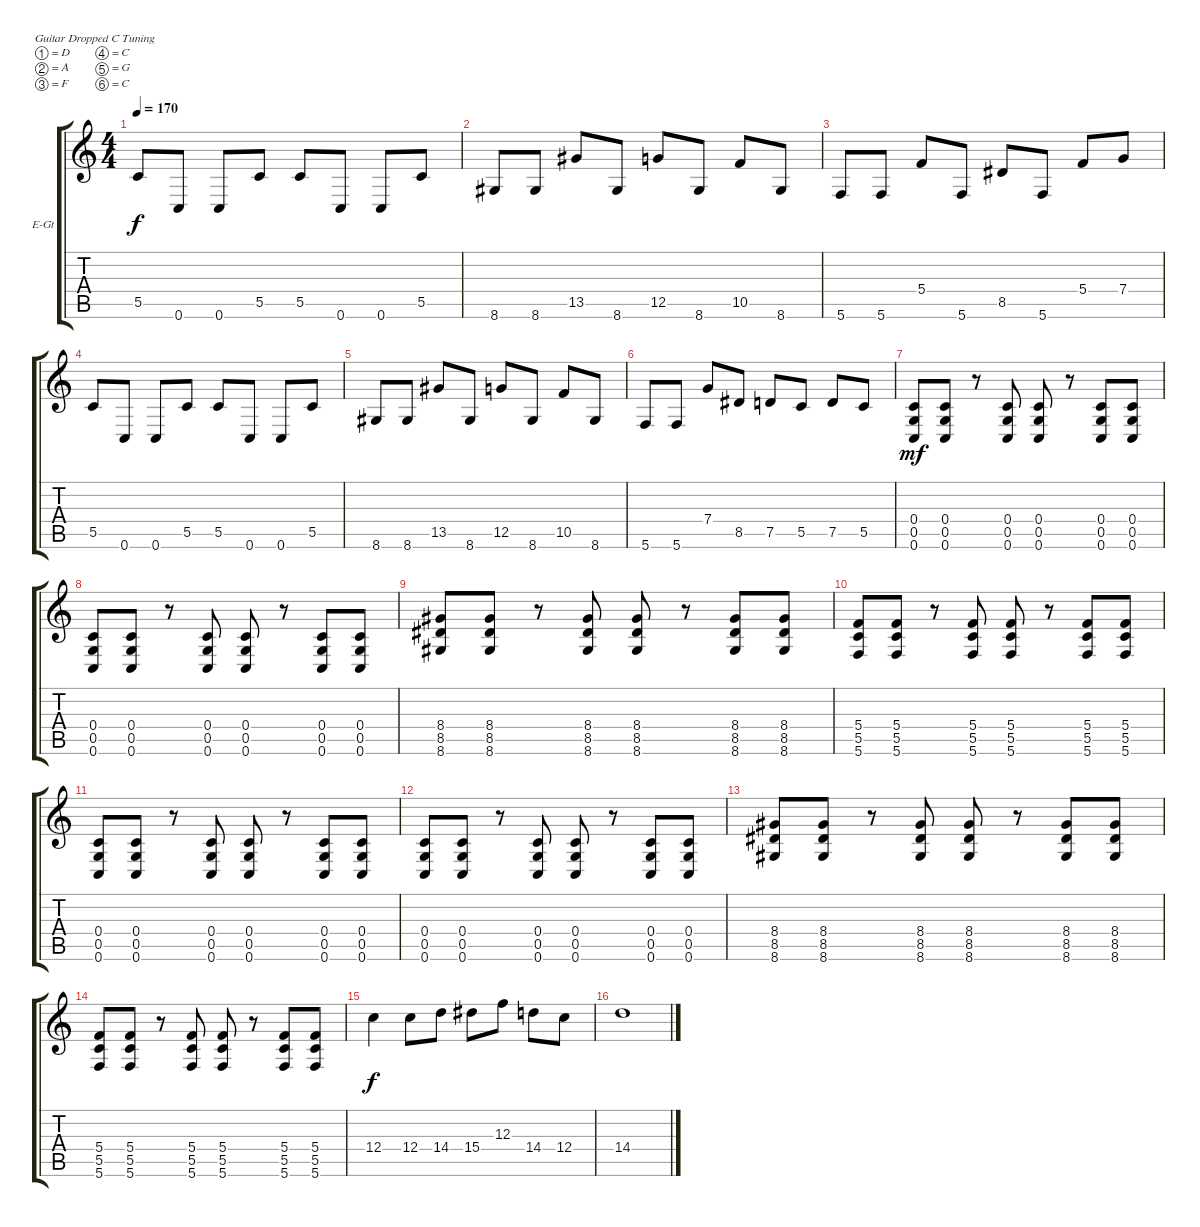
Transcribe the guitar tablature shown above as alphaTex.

\bracketExtendMode groupsimilarinstruments
\firstSystemTrackNameOrientation horizontal
\otherSystemsTrackNameOrientation horizontal
\track ("Mark" "E-Gt") {instrument distortionguitar}
\staff {score tabs}
\tuning (D4 A3 F3 C3 G2 C2)
\ts (4 4)
\tempo 170
\clef g2
\scale
0.333333
\ks c
5.5.8{dy f} 0.6.8 0.6.8 5.5.8 5.5.8 0.6.8 0.6.8 5.5.8 |
\scale
0.333333 8.6.8 8.6.8 13.5.8 8.6.8 12.5.8 8.6.8 10.5.8 8.6.8 |
\scale
0.333333 5.6.8 5.6.8 5.4.8 5.6.8 8.5.8 5.6.8 5.4.8 7.4.8 |
\scale
0.333333 5.5.8 0.6.8 0.6.8 5.5.8 5.5.8 0.6.8 0.6.8 5.5.8 |
\scale
0.333333 8.6.8 8.6.8 13.5.8 8.6.8 12.5.8 8.6.8 10.5.8 8.6.8 |
\scale
0.333333 5.6.8 5.6.8 7.4.8 8.5.8 7.5.8 5.5.8 7.5.8 5.5.8 |
\scale
0.333333 (0.5 0.4 0.6).8{dy mf} (0.6 0.5 0.4).8 r.8 (0.6 0.5 0.4).8 (0.4 0.5 0.6).8 r.8 (0.4 0.5 0.6).8 (0.6 0.5 0.4).8 |
(0.5 0.4 0.6).8 (0.6 0.5 0.4).8 r.8 (0.6 0.5 0.4).8 (0.4 0.5 0.6).8 r.8 (0.4 0.5 0.6).8 (0.6 0.5 0.4).8 |
(8.5 8.4 8.6).8 (8.6 8.5 8.4).8 r.8 (8.6 8.5 8.4).8 (8.4 8.5 8.6).8 r.8 (8.4 8.5 8.6).8 (8.6 8.5 8.4).8 |
(5.5 5.4 5.6).8 (5.6 5.5 5.4).8 r.8 (5.6 5.5 5.4).8 (5.4 5.5 5.6).8 r.8 (5.4 5.5 5.6).8 (5.6 5.5 5.4).8 |
(0.5 0.4 0.6).8 (0.6 0.5 0.4).8 r.8 (0.6 0.5 0.4).8 (0.4 0.5 0.6).8 r.8 (0.4 0.5 0.6).8 (0.6 0.5 0.4).8 |
(0.5 0.4 0.6).8 (0.6 0.5 0.4).8 r.8 (0.6 0.5 0.4).8 (0.4 0.5 0.6).8 r.8 (0.4 0.5 0.6).8 (0.6 0.5 0.4).8 |
(8.5 8.4 8.6).8 (8.6 8.5 8.4).8 r.8 (8.6 8.5 8.4).8 (8.4 8.5 8.6).8 r.8 (8.4 8.5 8.6).8 (8.6 8.5 8.4).8 |
(5.5 5.4 5.6).8 (5.6 5.5 5.4).8 r.8 (5.6 5.5 5.4).8 (5.4 5.5 5.6).8 r.8 (5.4 5.5 5.6).8 (5.6 5.5 5.4).8 |
12.4.4{dy f} 12.4.8 14.4.8 15.4.8 12.3.8 14.4.8 12.4.8 |
14.4.1
